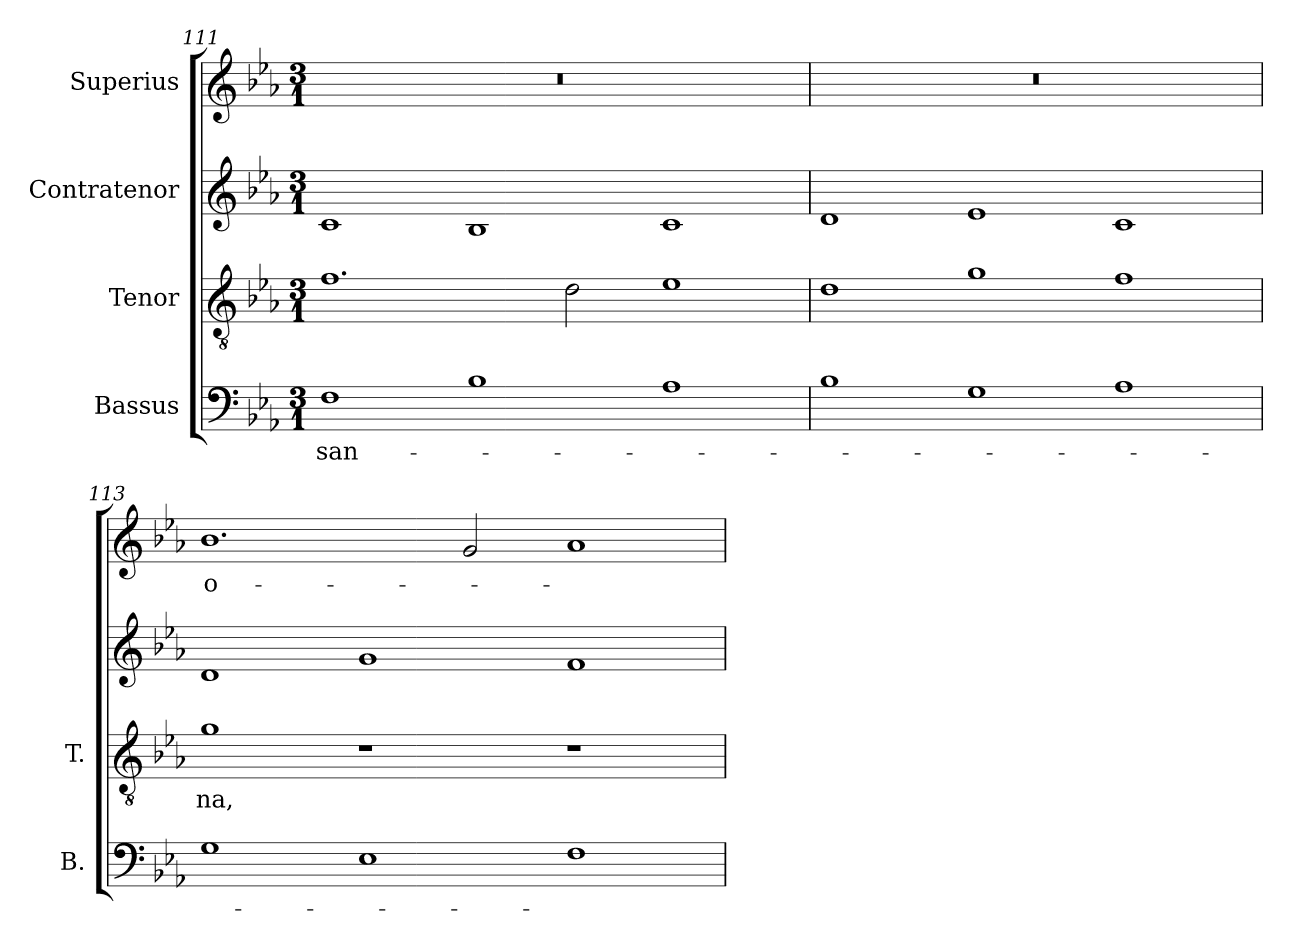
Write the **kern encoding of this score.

**kern	**text	**kern	**text	**kern	**kern	**text
*part4	*part4	*part3	*part3	*part2	*part1	*part1
*staff4	*staff4	*staff3	*staff3	*staff2	*staff1	*staff1
*I"Bassus	*	*I"Tenor	*	*I"Contratenor	*I"Superius	*
*I'B.	*	*I'T.	*	*	*	*
*clefF4	*	*clefGv2	*	*clefG2	*clefG2	*
*	*	*ITrd7c12	*	*ITrd7c12	*	*
*k[b-e-a-]	*	*k[b-e-a-]	*	*k[b-e-a-]	*k[b-e-a-]	*
*E-:	*	*E-:	*	*E-:	*E-:	*
*M3/1	*	*M3/1	*	*M3/1	*M3/1	*
=111	=111	=111	=111	=111	=111	=111
!	!LO:LY:b:color=#000000	!	!	!	!LO:N:vis=1	!
1Fi	-san-	1.Fi	.	1Ci	0.r	.
1B-i	.	.	.	1BB-i	.	.
.	.	2Di\	.	.	.	.
1A-i	.	1E-i	.	1Ci	.	.
=112	=112	=112	=112	=112	=112	=112
!	!	!	!	!	!LO:N:vis=1	!
1B-i	.	1Di	.	1Di	0.r	.
1Gi	.	1Gi	.	1E-i	.	.
1A-i	.	1Fi	.	1Ci	.	.
=113	=113	=113	=113	=113	=113	=113
!	!	!	!LO:LY:b:color=#000000	!	!	!
!	!	!	!	!	!	!LO:LY:b:color=#000000
1Gi	.	1Gi	-na,	1Di	1.b-i	o-
1E-i	.	1r	.	1Gi	.	.
.	.	.	.	.	2gi/	.
1Fi	.	1r	.	1Fi	1a-i	.
=	=	=	=	=	=	=
*-	*-	*-	*-	*-	*-	*-
